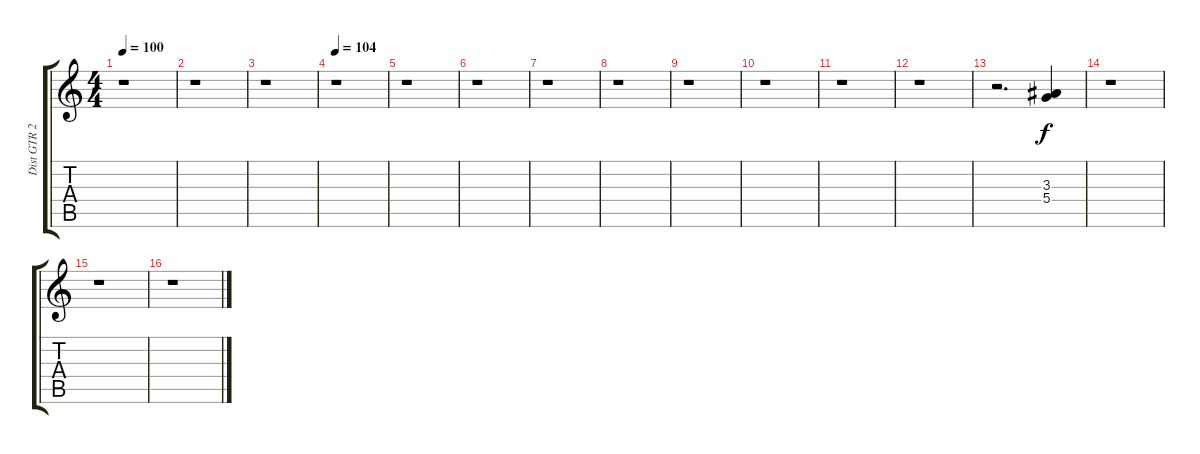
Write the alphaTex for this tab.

\track ("Dist GTR 2" "Dist GTR 2") {instrument distortionguitar}
\staff {score tabs}
\tuning (E4 B3 G3 D3 A2 E2) {hide}
\ts (4 4)
\tempo 100
\clef g2
\ks c
r.1{dy f} |
r.1 |
r.1 |
\tempo 104
r.1 |
r.1 |
r.1 |
r.1 |
r.1 |
r.1 |
r.1 |
r.1 |
r.1 |
r.2{d} (3.3 5.4).4 |
r.1 |
r.1 |
r.1
